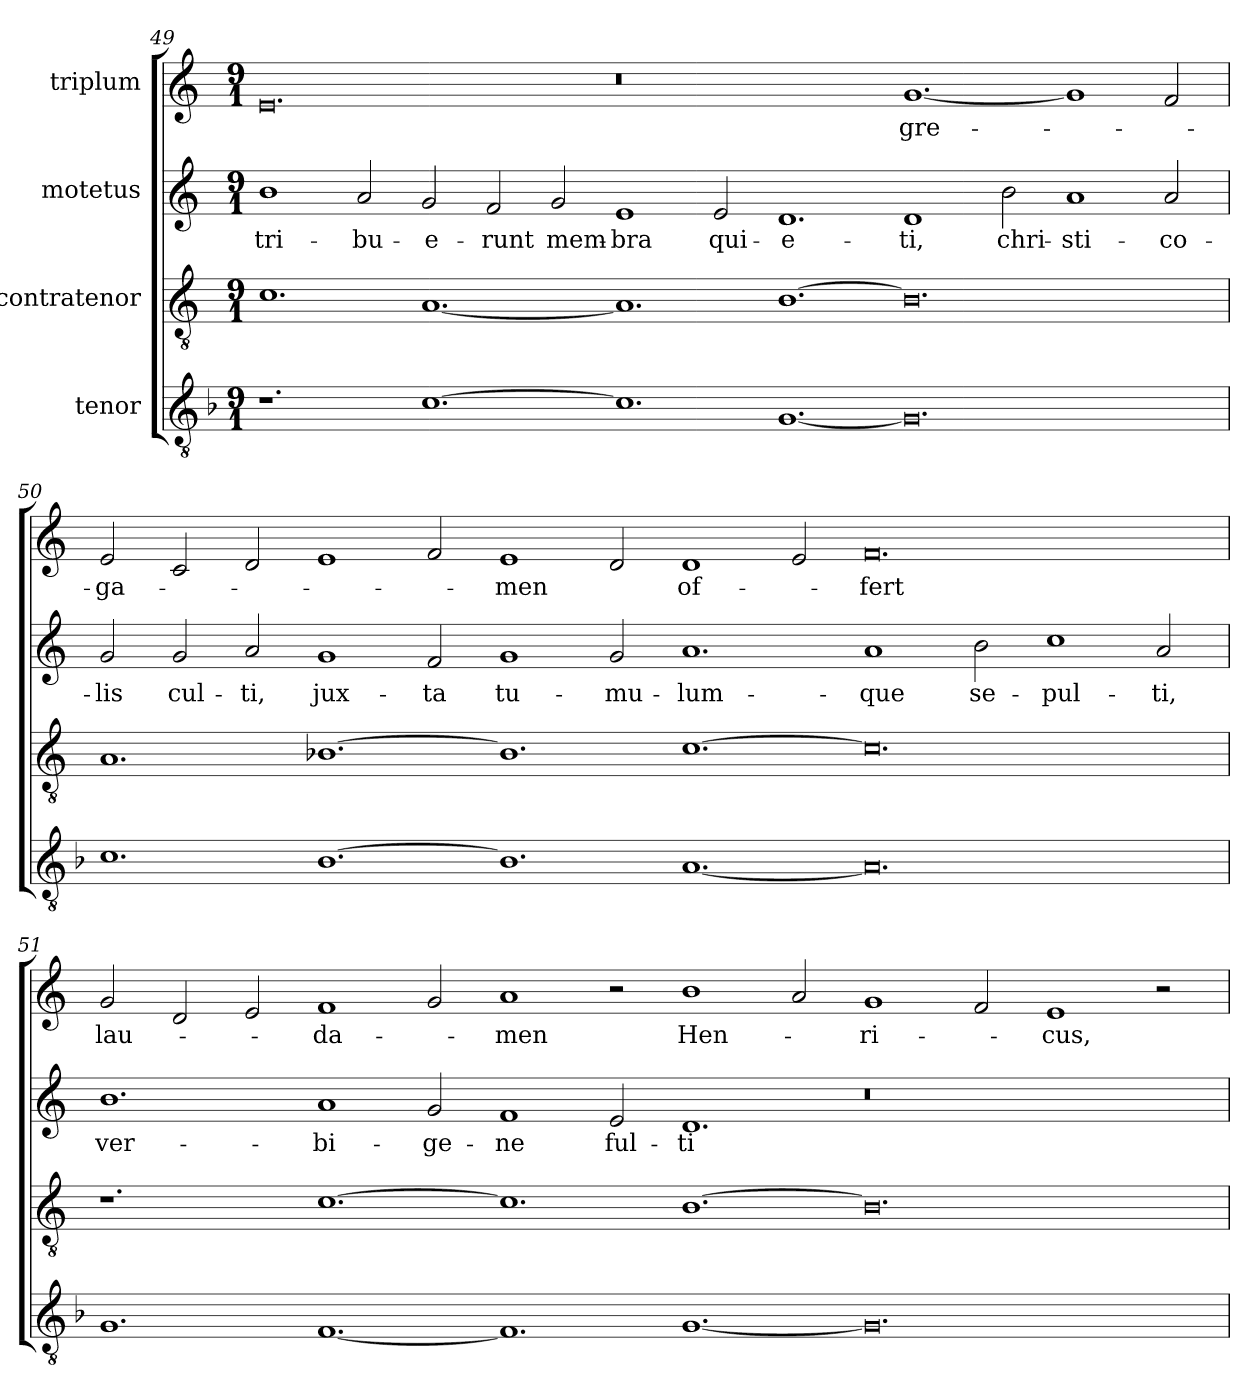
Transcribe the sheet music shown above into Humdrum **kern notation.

**kern	**kern	**kern	**text	**kern	**text
*part4	*part3	*part2	*part2	*part1	*part1
*staff4	*staff3	*staff2	*staff2	*staff1	*staff1
*I"tenor	*I"contratenor	*I"motetus	*	*I"triplum	*
*clefGv2	*clefGv2	*clefG2	*	*clefG2	*
*k[b-]	*k[]	*k[]	*	*k[]	*
*F:	*C:	*C:	*	*C:	*
*M9/1	*M9/1	*M9/1	*	*M9/1	*
=49	=49	=49	=49	=49	=49
1.r	1.c\	1b\	tri-	0.e/	.
.	.	2a/	-bu-	.	.
[1.c\	[1.A/	2g/	-e-	.	.
.	.	2f/	-runt	.	.
.	.	2g/	mem-	.	.
1.c\]	1.A/]	1e/	-bra	0.r	.
.	.	2e/	qui-	.	.
[1.G/	[1.B\	1.d/	-e-	.	.
0.G/]	0.B\]	1d/	-ti,	[1.g/	gre-
.	.	2b\	chri-	.	.
.	.	1a/	-sti-	1g/]	.
.	.	2a/	-co-	2f/	.
=50	=50	=50	=50	=50	=50
1.c\	1.A/	2g/	-lis	2e/	-ga-
.	.	2g/	cul-	2c/	.
.	.	2a/	-ti,	2d/	.
[1.B-\	[1.B-X\	1g/	jux-	1e/	.
.	.	2f/	-ta	2f/	.
1.B-\]	1.B-\]	1g/	tu-	1e/	-men
.	.	2g/	-mu-	2d/	.
[1.A/	[1.c\	1.a/	-lum-	1d/	of-
.	.	.	.	2e/	.
0.A/]	0.c\]	1a/	-que	0.f/	-fert
.	.	2b\	se-	.	.
.	.	1cc\	-pul-	.	.
.	.	2a/	-ti,	.	.
=51	=51	=51	=51	=51	=51
1.G/	1.r	1.b\	ver-	2g/	lau-
.	.	.	.	2d/	.
.	.	.	.	2e/	.
[1.F/	[1.c\	1a/	-bi-	1f/	-da-
.	.	2g/	-ge-	2g/	.
1.F/]	1.c\]	1f/	-ne	1a/	-men
.	.	2e/	ful-	2r	.
[1.G/	[1.B\	1.d/	-ti	1b\	Hen-
.	.	.	.	2a/	.
0.G/]	0.B\]	0.r	.	1g/	-ri-
.	.	.	.	2f/	.
.	.	.	.	1e/	-cus,
.	.	.	.	2r	.
=	=	=	=	=	=
*-	*-	*-	*-	*-	*-
